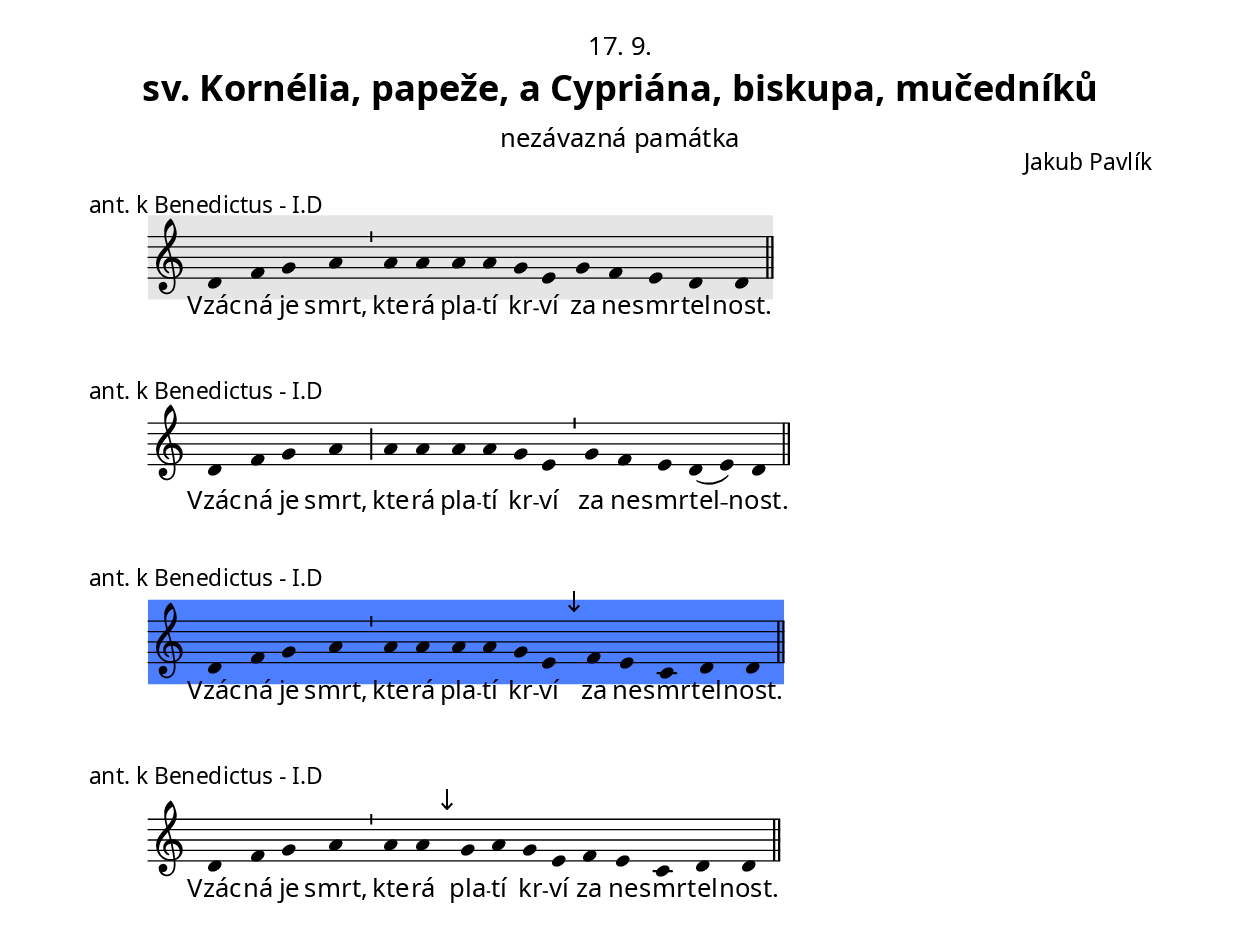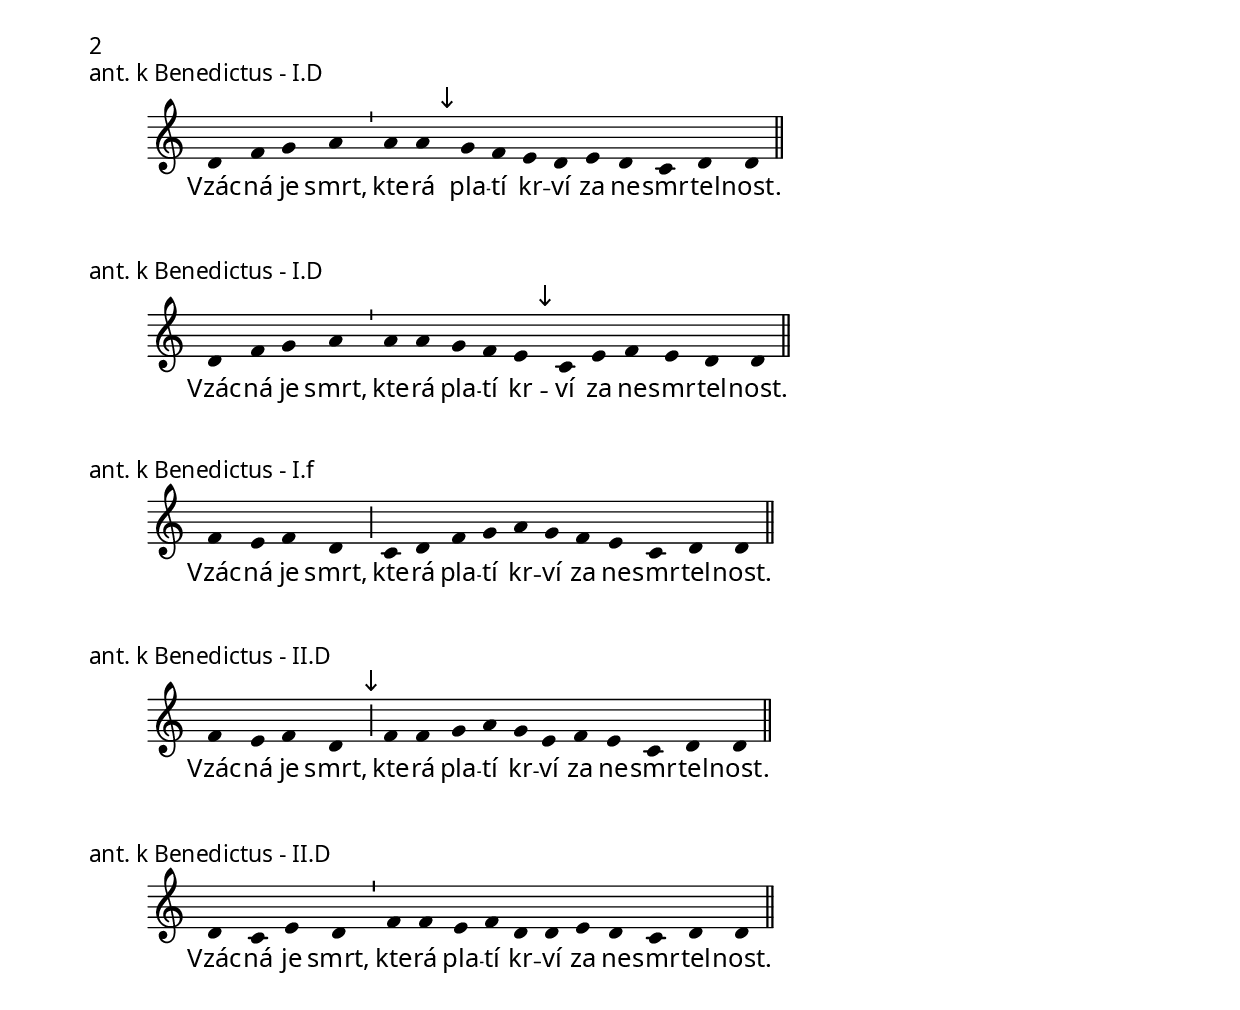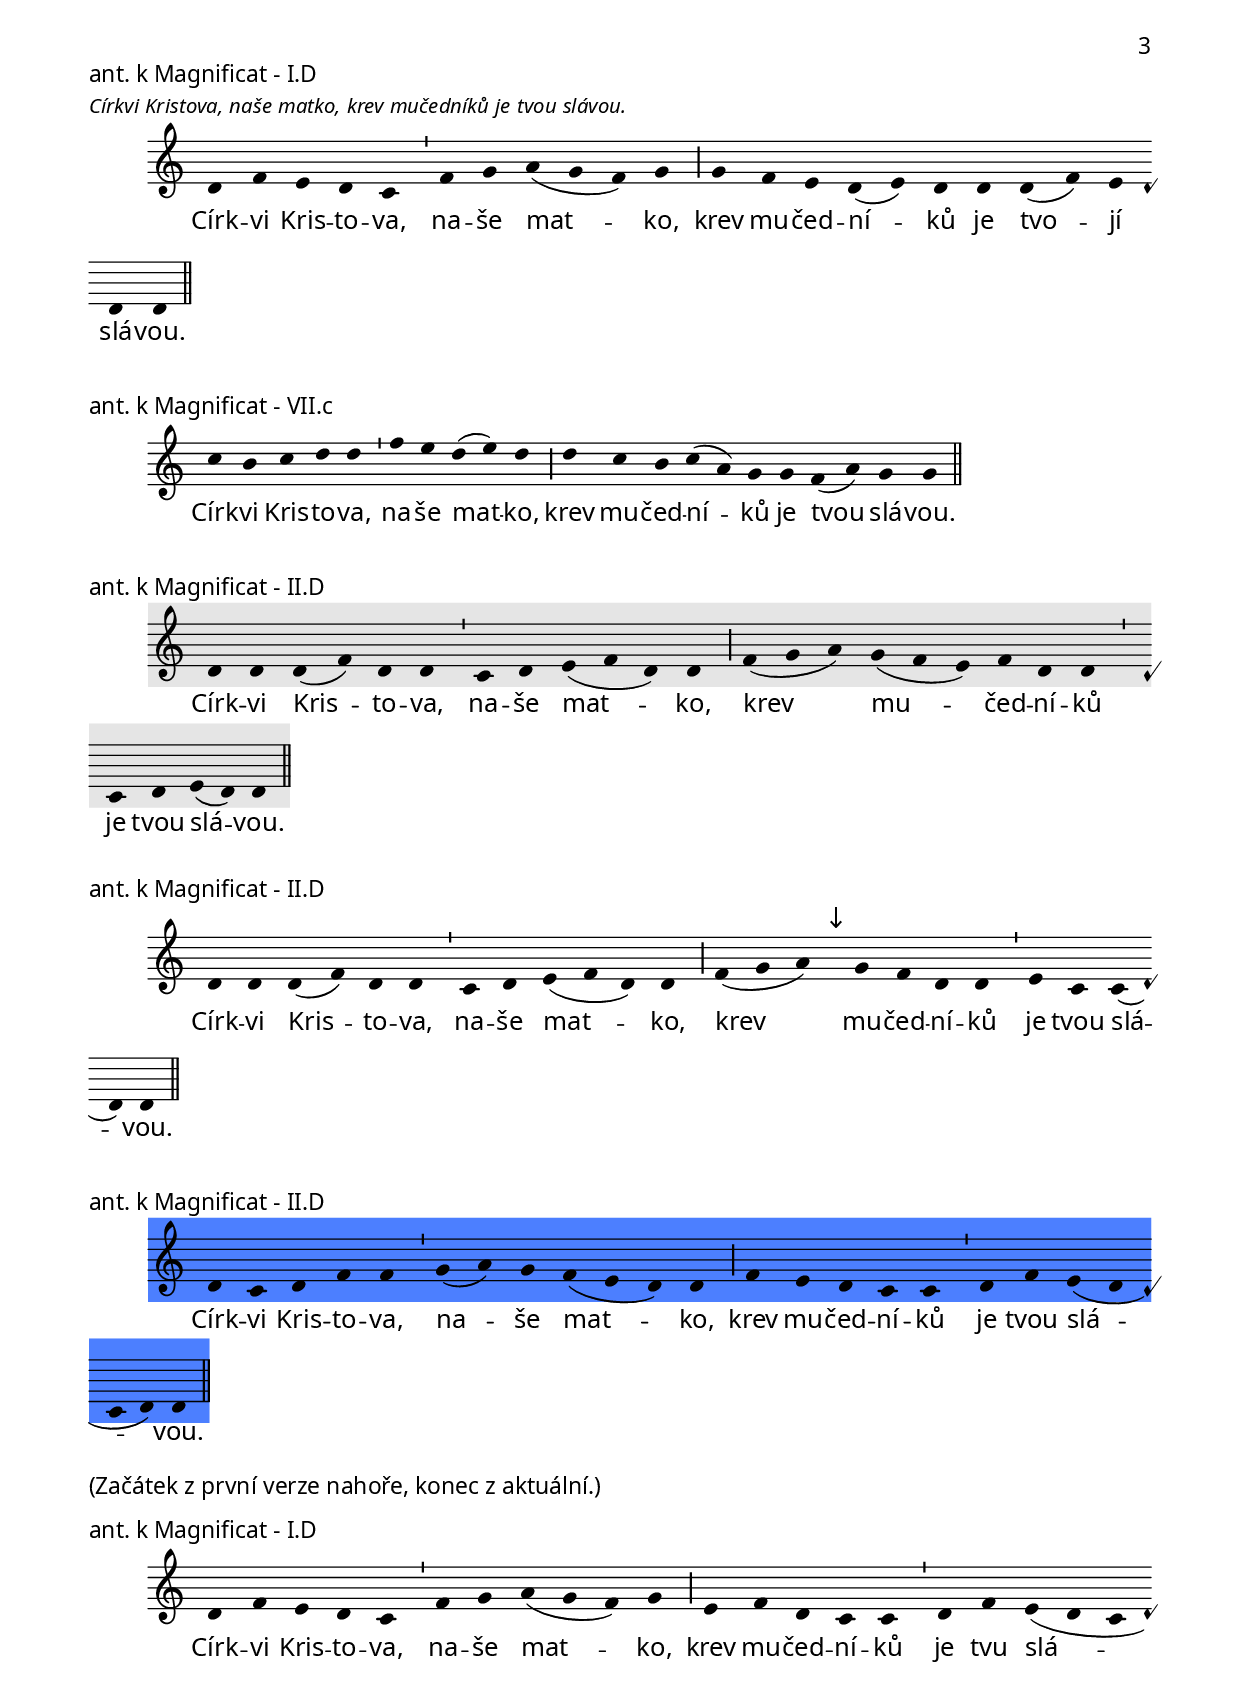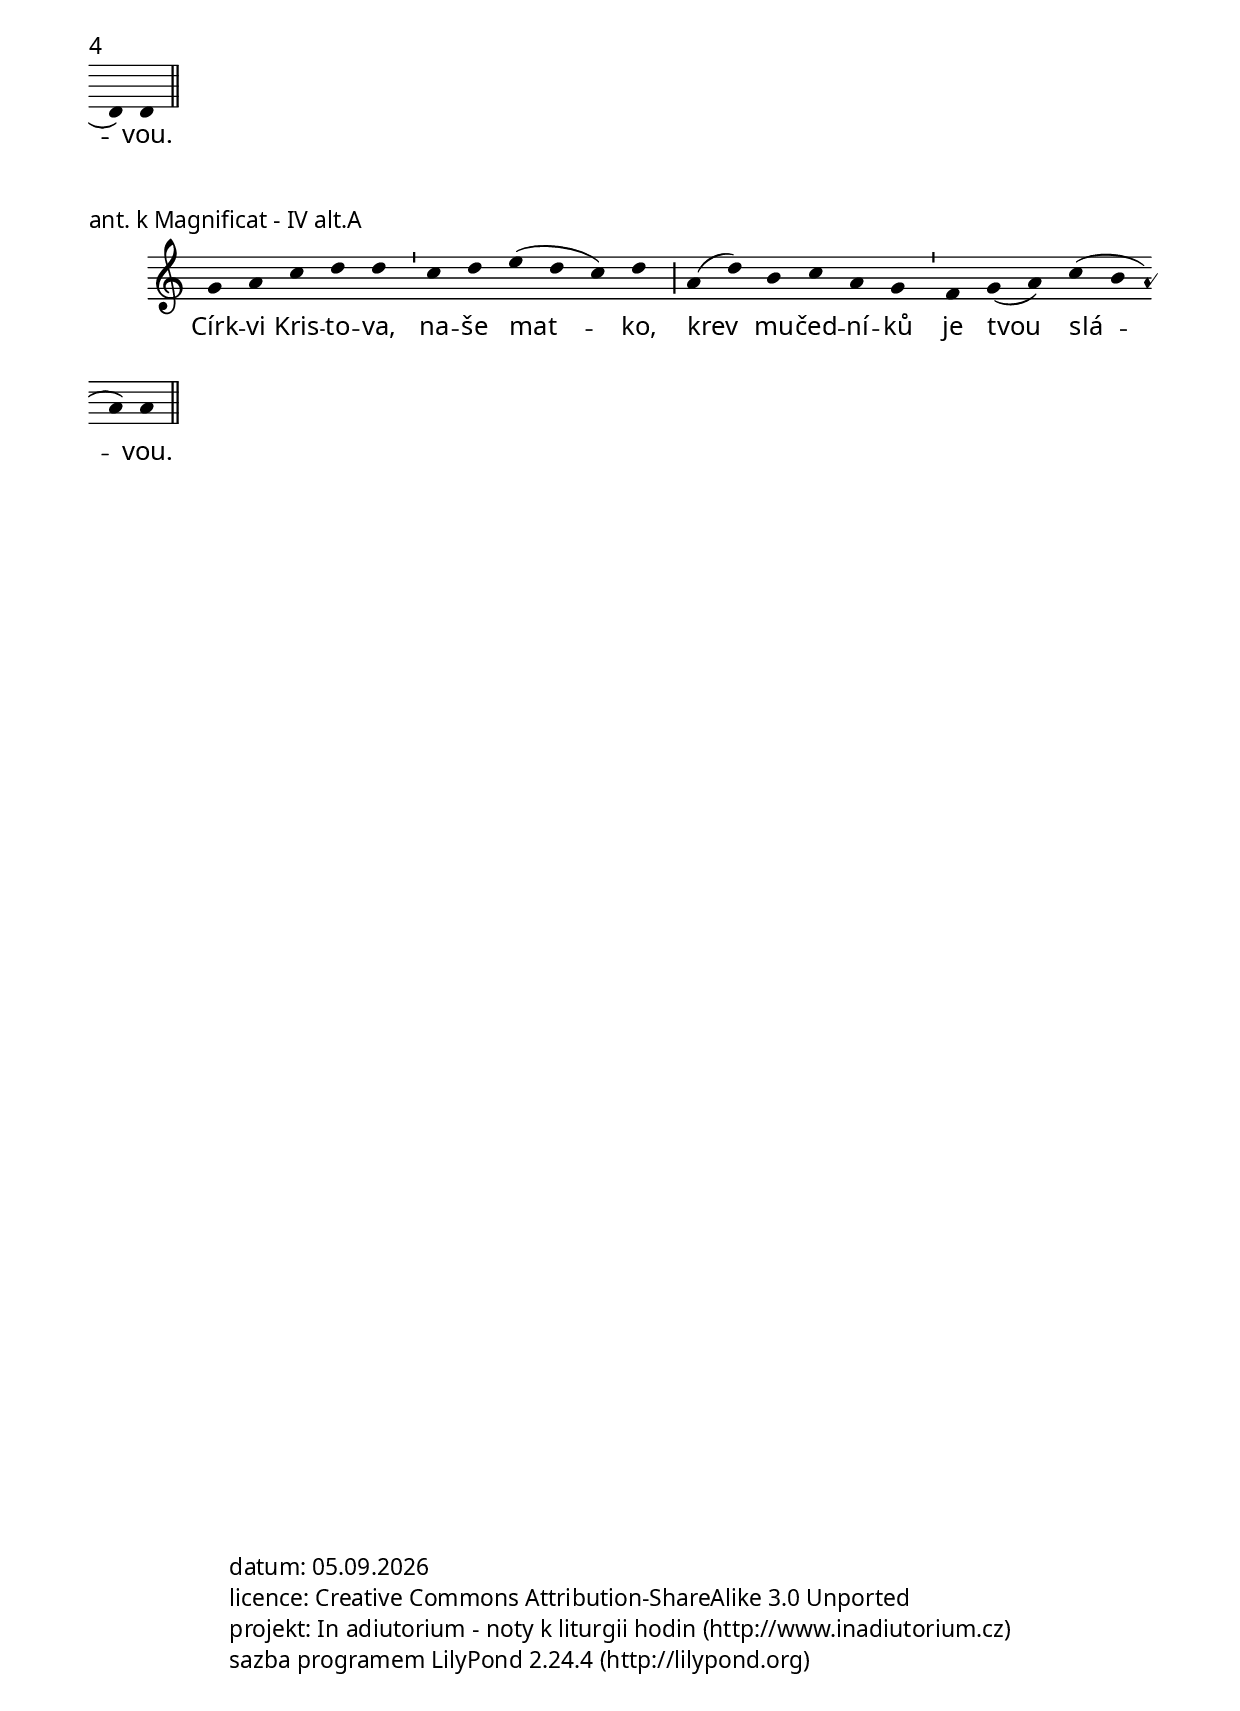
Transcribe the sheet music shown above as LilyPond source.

\version "2.19.16"

\include "../spolecne.ly"

\header {
  title = \markup\titleSvatek
            "sv. Kornélia, papeže, a Cypriána, biskupa, mučedníků"
            "nezávazná památka"
            "17. 9."
  composer = "Jakub Pavlík"
}

\score {
  \relative c' {
    \zvyraznovacSedy
    \choralniRezim
    d4 f g a \barMin
    a a a a g e g f e d d \barFinalis
  }
  \addlyrics {
    Vzác -- ná je smrt,
    kte -- rá pla -- tí kr -- ví za ne -- smr -- tel -- nost.
  }
  \header {
    quid = "ant. k Benedictus"
    modus = "I"
    differentia = "D"
    psalmus = ""
    id = "aben"
    piece = \markup {\sestavTitulekBezZalmu}
  }
}

\score {
  \relative c' {
    \choralniRezim
    d4 f g a \barMaior
    a a a a g e \barMin
    g f e d( e) d \barFinalis
  }
  \addlyrics {
    Vzác -- ná je smrt,
    kte -- rá pla -- tí kr -- ví
    za ne -- smr -- tel -- nost.
  }
  \header {
    quid = "ant. k Benedictus"
    modus = "I"
    differentia = "D"
    psalmus = ""
    id = "aben"
    piece = \markup {\sestavTitulekBezZalmu}
  }
}

\score {
  \relative c' {
    \zvyraznovacModry
    \choralniRezim
    d4 f g a \barMin
    a a a a g e \mark\sipka f e c d d \barFinalis
  }
  \addlyrics {
    Vzác -- ná je smrt,
    kte -- rá pla -- tí kr -- ví za ne -- smr -- tel -- nost.
  }
  \header {
    quid = "ant. k Benedictus"
    modus = "I"
    differentia = "D"
    psalmus = ""
    id = "aben"
    piece = \markup {\sestavTitulekBezZalmu}
  }
}

\score {
  \relative c' {
    \choralniRezim
    d4 f g a \barMin
    a a \mark\sipka g a g e f e c d d \barFinalis
  }
  \addlyrics {
    Vzác -- ná je smrt,
    kte -- rá pla -- tí kr -- ví za ne -- smr -- tel -- nost.
  }
  \header {
    quid = "ant. k Benedictus"
    modus = "I"
    differentia = "D"
    psalmus = ""
    id = "aben"
    piece = \markup {\sestavTitulekBezZalmu}
  }
}

\score {
  \relative c' {
    \choralniRezim
    d4 f g a \barMin
    a a \mark\sipka g f e d e d c d d \barFinalis
  }
  \addlyrics {
    Vzác -- ná je smrt,
    kte -- rá pla -- tí kr -- ví za ne -- smr -- tel -- nost.
  }
  \header {
    quid = "ant. k Benedictus"
    modus = "I"
    differentia = "D"
    psalmus = ""
    id = "aben"
    piece = \markup {\sestavTitulekBezZalmu}
  }
}

\score {
  \relative c' {
    \choralniRezim
    d4 f g a \barMin
    a a g f e \mark\sipka c e f e d d \barFinalis
  }
  \addlyrics {
    Vzác -- ná je smrt,
    kte -- rá pla -- tí kr -- ví za ne -- smr -- tel -- nost.
  }
  \header {
    quid = "ant. k Benedictus"
    modus = "I"
    differentia = "D"
    psalmus = ""
    id = "aben"
    piece = \markup {\sestavTitulekBezZalmu}
  }
}

\score {
  \relative c' {
    \choralniRezim
    f4 e f d \barMaior
    c d f g a g
    f e c d d \barFinalis
  }
  \addlyrics {
    Vzác -- ná je smrt,
    kte -- rá pla -- tí kr -- ví
    za ne -- smr -- tel -- nost.
  }
  \header {
    quid = "ant. k Benedictus"
    modus = "I"
    differentia = "f"
    psalmus = ""
    id = "aben"
    piece = \markup {\sestavTitulekBezZalmu}
  }
}

\score {
  \relative c' {
    \choralniRezim
    f4 e f d \barMaior
    \mark\sipka f f g a g e
    f e c d d \barFinalis
  }
  \addlyrics {
    Vzác -- ná je smrt,
    kte -- rá pla -- tí kr -- ví
    za ne -- smr -- tel -- nost.
  }
  \header {
    quid = "ant. k Benedictus"
    modus = "II"
    differentia = "D"
    psalmus = ""
    id = "aben"
    piece = \markup {\sestavTitulekBezZalmu}
  }
}

\score {
  \relative c' {
    \choralniRezim
    d4 c e d \barMin
    f f e f d d
    e d c d d \barFinalis
  }
  \addlyrics {
    Vzác -- ná je smrt,
    kte -- rá pla -- tí kr -- ví
    za ne -- smr -- tel -- nost.
  }
  \header {
    quid = "ant. k Benedictus"
    modus = "II"
    differentia = "D"
    psalmus = ""
    id = "aben"
    piece = \markup {\sestavTitulekBezZalmu}
  }
}

\pageBreak

\score {
  \relative c' {
    \choralniRezim
    d4 f e d c \barMin
    f g a( g f) g \barMaior
    g f e d( e) d d d( f) e d d \barFinalis
  }
  \addlyrics {
    Círk -- vi Kris -- to -- va,
    na -- še mat -- ko,
    krev mu -- čed -- ní -- ků je tvo -- jí slá -- vou.
  }
  \header {
    textus_approbatus = "Církvi Kristova, naše matko, krev mučedníků je tvou slávou."
    quid = "ant. k Magnificat"
    modus = "I"
    differentia = "D"
    psalmus = ""
    id = "amag"
    piece = \markup {\sestavTitulekBezZalmu}
  }
}

\score {
  \relative c'' {
    \choralniRezim
    c4 b c d d \barMin
    f e d( e) d \barMaior
    d c b c( a) g g f( a) g g \barFinalis
  }
  \addlyrics {
    Círk -- vi Kris -- to -- va,
    na -- še mat -- ko,
    krev mu -- čed -- ní -- ků je tvou slá -- vou.
  }
  \header {
    quid = "ant. k Magnificat"
    modus = "VII"
    differentia = "c"
    psalmus = ""
    id = "amag"
    piece = \markup {\sestavTitulekBezZalmu}
  }
}

\score {
  \relative c' {
    \zvyraznovacSedy
    \choralniRezim
    d d d( f) d d \barMin
    c d e( f d) d \barMaior
    f( g a) g( f e) f d d \barMin
    c d e( d) d \barFinalis
  }
  \addlyrics {
    Círk -- vi Kris -- to -- va,
    na -- še mat -- ko,
    krev mu -- čed -- ní -- ků
    je tvou slá -- vou.
  }
  \header {
    quid = "ant. k Magnificat"
    modus = "II"
    differentia = "D"
    psalmus = ""
    id = "amag"
    piece = \markup {\sestavTitulekBezZalmu}
  }
}

\score {
  \relative c' {
    \choralniRezim
    d d d( f) d d \barMin
    c d e( f d) d \barMaior
    f( g a) \mark\sipka g f d d \barMin
    e c c( d) d \barFinalis
  }
  \addlyrics {
    Círk -- vi Kris -- to -- va,
    na -- še mat -- ko,
    krev mu -- čed -- ní -- ků
    je tvou slá -- vou.
  }
  \header {
    quid = "ant. k Magnificat"
    modus = "II"
    differentia = "D"
    psalmus = ""
    id = "amag"
    piece = \markup {\sestavTitulekBezZalmu}
  }
}

\score {
  \relative c' {
    \zvyraznovacModry
    \choralniRezim
    d c d f f \barMin
    g( a) g f( e d) d \barMaior
    f e d c c \barMin
    d f e( d c d) d \barFinalis
  }
  \addlyrics {
    Círk -- vi Kris -- to -- va,
    na -- še mat -- ko,
    krev mu -- čed -- ní -- ků
    je tvou slá -- vou.
  }
  \header {
    quid = "ant. k Magnificat"
    modus = "II"
    differentia = "D"
    psalmus = ""
    id = "amag"
    piece = \markup {\sestavTitulekBezZalmu}
  }
}

\markup\justify{
  (Začátek z první verze nahoře, konec z aktuální.)
}
\score {
  \relative c' {
    \choralniRezim
    d4 f e d c \barMin
    f g a( g f) g \barMaior
    e f d c c \barMin d f e( d c d) d \barFinalis
  }
  \addlyrics {
    Círk -- vi Kris -- to -- va,
    na -- še mat -- ko,
    krev mu -- čed -- ní -- ků je tvu slá -- vou.
  }
  \header {
    quid = "ant. k Magnificat"
    modus = "I"
    differentia = "D"
    psalmus = ""
    id = "amag"
    piece = \markup {\sestavTitulekBezZalmu}
  }
}

\score {
  \relative c'' {
    \choralniRezim
    g4 a c d d \barMin
    c d e( d c) d \barMaior
    a( d) b c a g \barMin
    f g( a) c( b a) a \barFinalis
  }
  \addlyrics {
    Círk -- vi Kris -- to -- va,
    na -- še mat -- ko,
    krev mu -- čed -- ní -- ků
    je tvou slá -- vou.
  }
  \header {
    quid = "ant. k Magnificat"
    modus = "IV alt"
    differentia = "A"
    psalmus = ""
    id = "amag"
    piece = \markup {\sestavTitulekBezZalmu}
  }
}